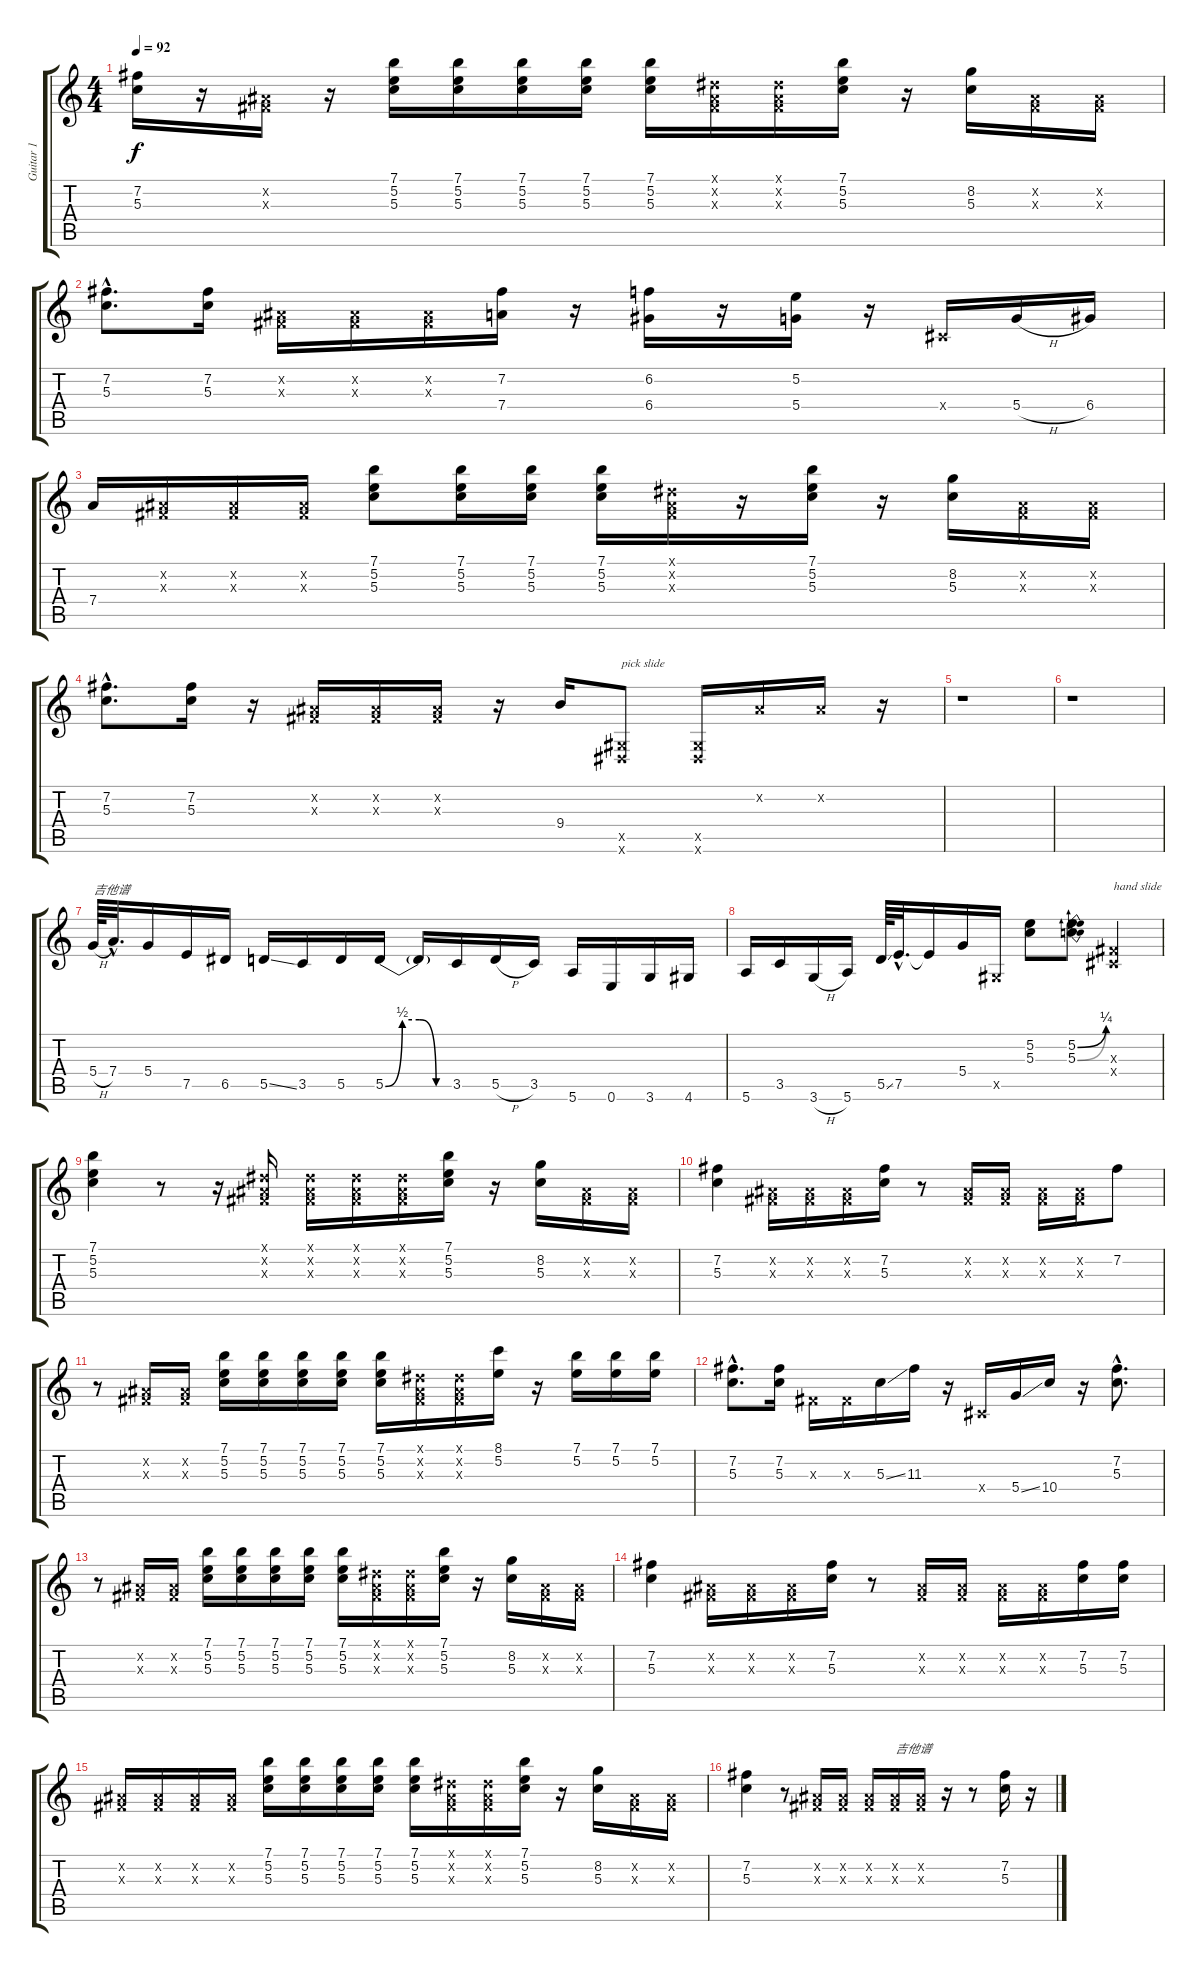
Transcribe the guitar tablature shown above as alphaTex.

\track ("Guitar 1" "Guitar 1") {instrument overdrivenguitar}
\staff {score tabs}
\tuning (E4 B3 G3 D3 A2 E2) {hide}
\ts (4 4)
\tempo 92
\clef g2
\ks c
(7.2 5.3).16{dy f} r.16 (-1.2{x} -1.3{x}).16 r.16 (7.1 5.2 5.3).16 (7.1 5.2 5.3).16 (7.1 5.2 5.3).16 (7.1 5.2 5.3).16 (7.1 5.2 5.3).16 (-1.1{x} -1.2{x} -1.3{x}).16 (-1.1{x} -1.2{x} -1.3{x}).16 (7.1 5.2 5.3).16 r.16 (8.2 5.3).16 (-1.2{x} -1.3{x}).16 (-1.2{x} -1.3{x}).16 |
(7.2{hac} 5.3{hac}).8{d} (7.2 5.3).16 (-1.2{x} -1.3{x}).16 (-1.2{x} -1.3{x}).16 (-1.2{x} -1.3{x}).16 (7.2 7.4).16 r.16 (6.2 6.4).16 r.16 (5.2 5.4).16 r.16 -1.4{x}.16 5.4{h}.16 6.4.16 |
7.4.16 (-1.2{x} -1.3{x}).16 (-1.2{x} -1.3{x}).16 (-1.2{x} -1.3{x}).16 (7.1 5.2 5.3).8 (7.1 5.2 5.3).16 (7.1 5.2 5.3).16 (7.1 5.2 5.3).16 (-1.1{x} -1.2{x} -1.3{x}).16 r.16 (7.1 5.2 5.3).16 r.16 (8.2 5.3).16 (-1.2{x} -1.3{x}).16 (-1.2{x} -1.3{x}).16 |
(7.2{hac} 5.3{hac}).8{d} (7.2 5.3).16 r.16 (-1.2{x} -1.3{x}).16 (-1.2{x} -1.3{x}).16 (-1.2{x} -1.3{x}).16 r.16 9.4.16 (-1.5{x} -1.6{x}).8{txt "pick slide"} (-1.5{x} -1.6{x}).16 -1.2{x}.16 -1.2{x}.16 r.16 |
r.1 |
r.1 |
5.4{h}.64{txt "吉他谱"} 7.4{hac}.32{d} 5.4.16 7.5.16 6.5.16 5.5{ss}.16 3.5.16 5.5.16 5.5{be (custom 0 0 15 2 30 2 45 0 60 0)}.16 5.5{t}.16 3.5.16 5.5{h}.16 3.5.16 5.6.16 0.6.16 3.6.16 4.6.16 |
5.6.16 3.5.16 3.6{h}.16 5.6.16 5.5{ss}.64 7.5{hac}.32{d} 7.5{t}.16 5.4.16 -1.5{x}.16 (5.2 5.3).8 (5.2{be (bend 0 0 60 1)} 5.3{be (bend 0 0 60 1)}).8 (-1.3{x} -1.4{x}).4{txt "hand slide"} |
(7.1 5.2 5.3).4 r.8 r.16 (-1.1{x} -1.2{x} -1.3{x}).16 (-1.1{x} -1.2{x} -1.3{x}).16 (-1.1{x} -1.2{x} -1.3{x}).16 (-1.1{x} -1.2{x} -1.3{x}).16 (7.1 5.2 5.3).16 r.16 (8.2 5.3).16 (-1.2{x} -1.3{x}).16 (-1.2{x} -1.3{x}).16 |
(7.2 5.3).4 (-1.2{x} -1.3{x}).16 (-1.2{x} -1.3{x}).16 (-1.2{x} -1.3{x}).16 (7.2 5.3).16 r.8 (-1.2{x} -1.3{x}).16 (-1.2{x} -1.3{x}).16 (-1.2{x} -1.3{x}).16 (-1.2{x} -1.3{x}).16 7.2.8 |
r.8 (-1.2{x} -1.3{x}).16 (-1.2{x} -1.3{x}).16 (7.1 5.2 5.3).16 (7.1 5.2 5.3).16 (7.1 5.2 5.3).16 (7.1 5.2 5.3).16 (7.1 5.2 5.3).16 (-1.1{x} -1.2{x} -1.3{x}).16 (-1.1{x} -1.2{x} -1.3{x}).16 (8.1 5.2).16 r.16 (7.1 5.2).16 (7.1 5.2).16 (7.1 5.2).16 |
(7.2{hac} 5.3{hac}).8{d} (7.2 5.3).16 -1.3{x}.16 -1.3{x}.16 5.3{ss}.16 11.3.16 r.16 -1.4{x}.16 5.4{ss}.16 10.4.16 r.16 (7.2{hac} 5.3{hac}).8{d} |
r.8 (-1.2{x} -1.3{x}).16 (-1.2{x} -1.3{x}).16 (7.1 5.2 5.3).16 (7.1 5.2 5.3).16 (7.1 5.2 5.3).16 (7.1 5.2 5.3).16 (7.1 5.2 5.3).16 (-1.1{x} -1.2{x} -1.3{x}).16 (-1.1{x} -1.2{x} -1.3{x}).16 (7.1 5.2 5.3).16 r.16 (8.2 5.3).16 (-1.2{x} -1.3{x}).16 (-1.2{x} -1.3{x}).16 |
(7.2 5.3).4 (-1.2{x} -1.3{x}).16 (-1.2{x} -1.3{x}).16 (-1.2{x} -1.3{x}).16 (7.2 5.3).16 r.8 (-1.2{x} -1.3{x}).16 (-1.2{x} -1.3{x}).16 (-1.2{x} -1.3{x}).16 (-1.2{x} -1.3{x}).16 (7.2 5.3).16 (7.2 5.3).16 |
(-1.2{x} -1.3{x}).16 (-1.2{x} -1.3{x}).16 (-1.2{x} -1.3{x}).16 (-1.2{x} -1.3{x}).16 (7.1 5.2 5.3).16 (7.1 5.2 5.3).16 (7.1 5.2 5.3).16 (7.1 5.2 5.3).16 (7.1 5.2 5.3).16 (-1.1{x} -1.2{x} -1.3{x}).16 (-1.1{x} -1.2{x} -1.3{x}).16 (7.1 5.2 5.3).16 r.16 (8.2 5.3).16 (-1.2{x} -1.3{x}).16 (-1.2{x} -1.3{x}).16 |
(7.2 5.3).4 r.8 (-1.2{x} -1.3{x}).16 (-1.2{x} -1.3{x}).16 (-1.2{x} -1.3{x}).16 (-1.2{x} -1.3{x}).16{txt "吉他谱"} (-1.2{x} -1.3{x}).16 r.16 r.8 (7.2 5.3).16 r.16
